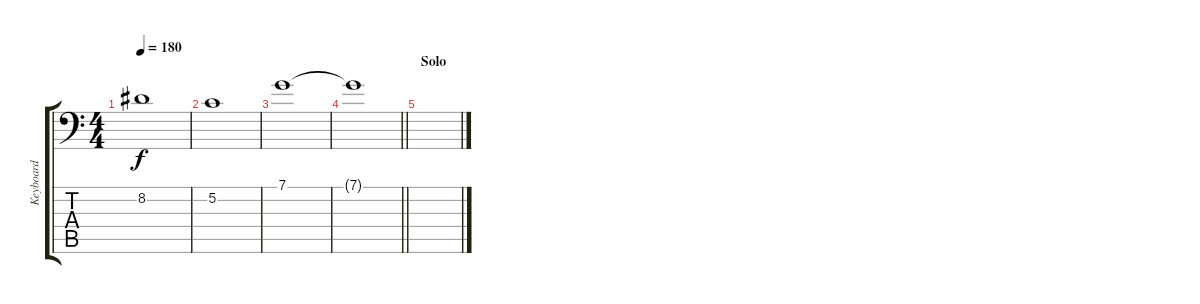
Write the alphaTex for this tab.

\track ("Keyboard" "Keyboard") {instrument stringensemble1}
\staff {score tabs}
\tuning (C4 G3 Eb3 Bb2 F2 Bb1) {hide}
\ts (4 4)
\tempo 180
\clef f4
\ks c
8.2.1{dy f} |
5.2.1 |
7.1.1 |
\barLineRight lightlight
7.1{t}.1 |
\section ("" "Solo")
